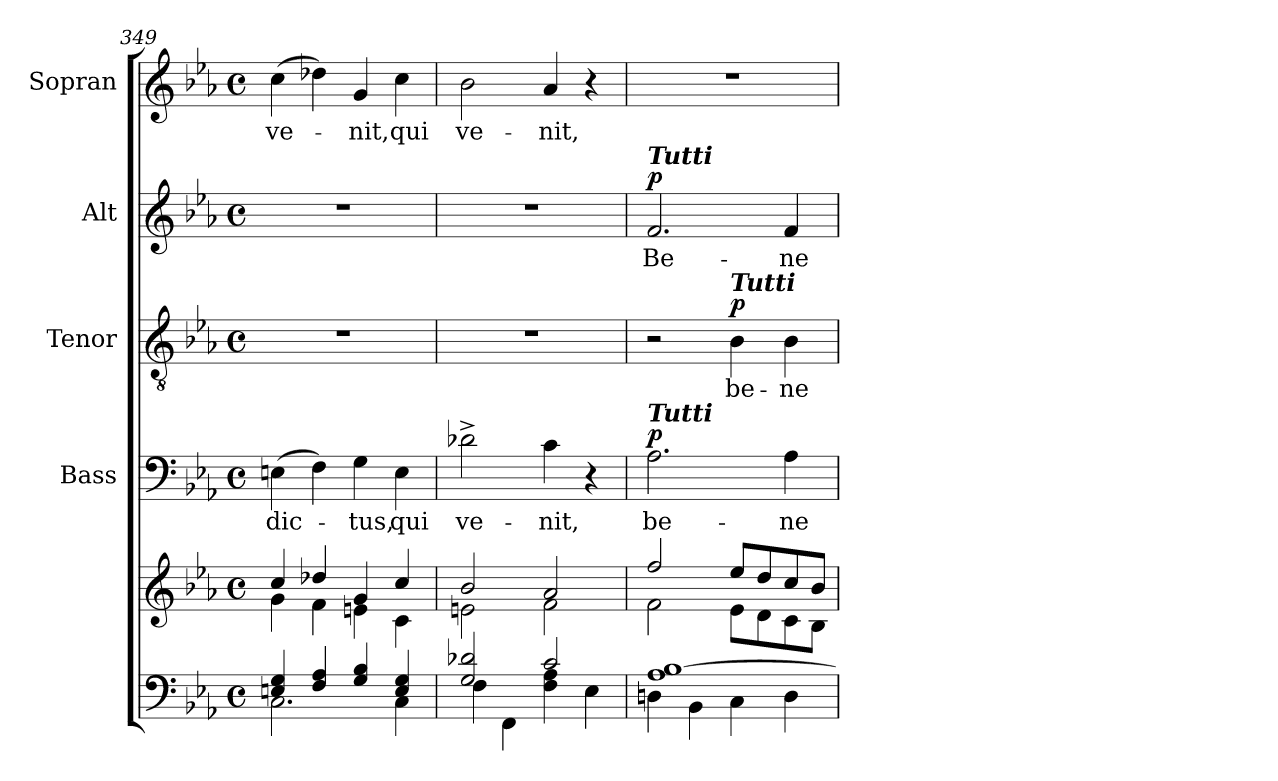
**kern	**kern	**kern	**text	**dynam	**kern	**text	**dynam	**kern	**text	**dynam	**kern	**text
*part5	*part5	*part4	*part4	*part4	*part3	*part3	*part3	*part2	*part2	*part2	*part1	*part1
*staff6	*staff5	*staff4	*staff4	*staff4	*staff3	*staff3	*staff3	*staff2	*staff2	*staff2	*staff1	*staff1
*	*	*I"Bass	*	*	*I"Tenor	*	*	*I"Alt	*	*	*I"Sopran	*
*	*	*I'B.	*	*	*I'T.	*	*	*I'A.	*	*	*I'S.	*
*clefF4	*clefG2	*clefF4	*	*	*clefGv2	*	*	*clefG2	*	*	*clefG2	*
*k[b-e-a-]	*k[b-e-a-]	*k[b-e-a-]	*	*	*k[b-e-a-]	*	*	*k[b-e-a-]	*	*	*k[b-e-a-]	*
*E-:	*E-:	*E-:	*	*	*E-:	*	*	*E-:	*	*	*E-:	*
*M4/4	*M4/4	*M4/4	*	*	*M4/4	*	*	*M4/4	*	*	*M4/4	*
*met(c)	*met(c)	*met(c)	*	*	*met(c)	*	*	*met(c)	*	*	*met(c)	*
=349	=349	=349	=349	=349	=349	=349	=349	=349	=349	=349	=349	=349
*^	*^	*	*	*	*	*	*	*	*	*	*	*
!	!	!	!	!	!LO:LY:b	!	!	!	!	!	!	!	!	!LO:LY:b
4En/ 4G/	2.C\	4cc/	4g\	(>4En\	-dic-	.	1r	.	.	1r	.	.	(>4cc\	ve-
4F/ 4A-/	.	4dd-X/	4f\	4F\)	.	.	.	.	.	.	.	.	4dd-X\)	.
!	!	!	!	!	!LO:LY:b	!	!	!	!	!	!	!	!	!LO:LY:b
4G/ 4B-/	.	4g/	4en\	4G\	-tus,	.	.	.	.	.	.	.	4g/	-nit,
!	!	!	!	!	!LO:LY:b	!	!	!	!	!	!	!	!	!LO:LY:b
4E/ 4G/	4C\	4cc/	4c\	4E\	qui	.	.	.	.	.	.	.	4cc\	qui
!!LO:PB:g=z
=350	=350	=350	=350	=350	=350	=350	=350	=350	=350	=350	=350	=350	=350	=350
!	!	!	!	!	!LO:LY:b	!	!	!	!	!	!	!	!	!LO:LY:b
2G/ 2d-X/	4F\	2b-/	2en\	2d-X^>\	ve-	.	1r	.	.	1r	.	.	2b-\	ve-
.	4FF\	.	.	.	.	.	.	.	.	.	.	.	.	.
!	!	!	!	!	!LO:LY:b	!	!	!	!	!	!	!	!	!LO:LY:b
2c/	4F\ 4A-\	2a-/	2f\	4c\	-nit,	.	.	.	.	.	.	.	4a-/	-nit,
.	4E-\	.	.	4r	.	.	.	.	.	.	.	.	4r	.
=351	=351	=351	=351	=351	=351	=351	=351	=351	=351	=351	=351	=351	=351	=351
!	!	!	!	!	!	!	!	!	!	!LO:TX:a:Bi:t=Tutti	!	!	!	!
!	!	!	!	!LO:TX:a:Bi:t=Tutti	!	!	!	!	!	!	!	!	!	!
!	!	!	!	!	!LO:LY:b	!LO:DY:a	!	!	!	!	!LO:LY:b	!LO:DY:a	!	!
1A- [>1B-	4Dn\	2ff/	2f\	2.A-\	be-	p	2r	.	.	2.f/	Be-	p	1r	.
.	4BB-\	.	.	.	.	.	.	.	.	.	.	.	.	.
!	!	!	!	!	!	!	!LO:TX:a:Bi:t=Tutti	!	!	!	!	!	!	!
!	!	!	!	!	!	!	!	!LO:LY:b	!LO:DY:a	!	!	!	!	!
.	4C\	8ee-/L	8e-\L	.	.	.	4B-\	be-	p	.	.	.	.	.
.	.	8dd/	8d\	.	.	.	.	.	.	.	.	.	.	.
!	!	!	!	!	!LO:LY:b	!	!	!LO:LY:b	!	!	!LO:LY:b	!	!	!
.	4D\	8cc/	8c\	4A-\	-ne-	.	4B-\	-ne-	.	4f/	-ne-	.	.	.
.	.	8b-/J	8B-\J	.	.	.	.	.	.	.	.	.	.	.
*v	*v	*	*	*	*	*	*	*	*	*	*	*	*	*
*	*v	*v	*	*	*	*	*	*	*	*	*	*	*
=	=	=	=	=	=	=	=	=	=	=	=	=
*-	*-	*-	*-	*-	*-	*-	*-	*-	*-	*-	*-	*-
